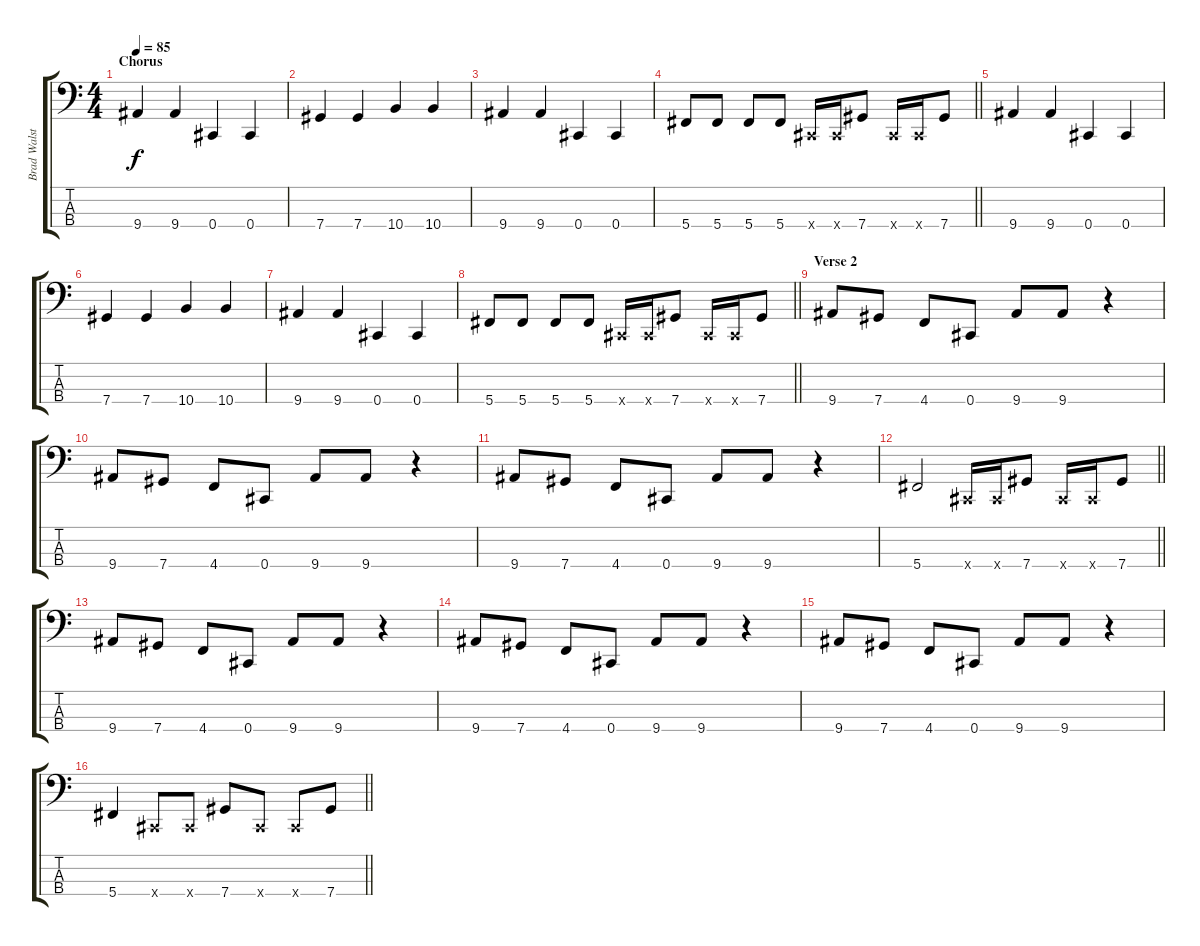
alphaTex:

\track ("Brad Walst Bass" "Brad Walst") {instrument electricbasspick}
\staff {score tabs}
\tuning (Gb2 Db2 Ab1 Db1) {hide}
\ts (4 4)
\section ("" "Chorus")
\tempo 85
\clef f4
\ks c
9.4.4{dy f} 9.4.4 0.4.4 0.4.4 |
7.4.4 7.4.4 10.4.4 10.4.4 |
9.4.4 9.4.4 0.4.4 0.4.4 |
\barLineRight lightlight
5.4.8 5.4.8 5.4.8 5.4.8 0.4{x}.16 0.4{x}.16 7.4.8 0.4{x}.16 0.4{x}.16 7.4.8 |
9.4.4 9.4.4 0.4.4 0.4.4 |
7.4.4 7.4.4 10.4.4 10.4.4 |
9.4.4 9.4.4 0.4.4 0.4.4 |
\barLineRight lightlight
5.4.8 5.4.8 5.4.8 5.4.8 0.4{x}.16 0.4{x}.16 7.4.8 0.4{x}.16 0.4{x}.16 7.4.8 |
\section ("" "Verse 2")
9.4.8 7.4.8 4.4.8 0.4.8 9.4.8 9.4.8 r.4 |
9.4.8 7.4.8 4.4.8 0.4.8 9.4.8 9.4.8 r.4 |
9.4.8 7.4.8 4.4.8 0.4.8 9.4.8 9.4.8 r.4 |
\barLineRight lightlight
5.4.2 0.4{x}.16 0.4{x}.16 7.4.8 0.4{x}.16 0.4{x}.16 7.4.8 |
9.4.8 7.4.8 4.4.8 0.4.8 9.4.8 9.4.8 r.4 |
9.4.8 7.4.8 4.4.8 0.4.8 9.4.8 9.4.8 r.4 |
9.4.8 7.4.8 4.4.8 0.4.8 9.4.8 9.4.8 r.4 |
\barLineRight lightlight
5.4.4 0.4{x}.8 0.4{x}.8 7.4.8 0.4{x}.8 0.4{x}.8 7.4.8
